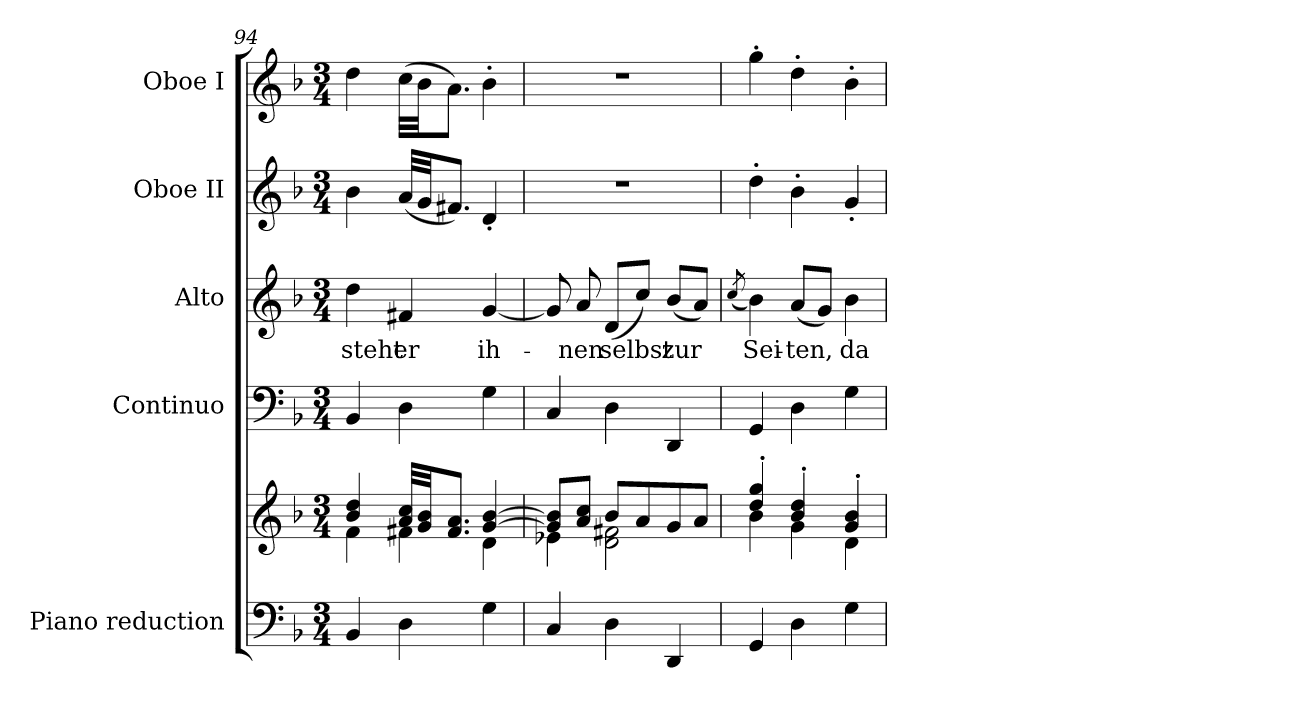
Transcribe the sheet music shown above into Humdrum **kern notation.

**kern	**kern	**kern	**kern	**text	**kern	**kern
*part5	*part5	*part4	*part3	*part3	*part2	*part1
*staff6	*staff5	*staff4	*staff3	*staff3	*staff2	*staff1
*I"Piano reduction	*	*I"Continuo	*I"Alto	*	*I"Oboe II	*I"Oboe I
*I'Pno	*	*	*	*	*I'Ob	*I'Ob
*clefF4	*clefG2	*clefF4	*clefG2	*	*clefG2	*clefG2
*k[b-]	*k[b-]	*k[b-]	*k[b-]	*	*k[b-]	*k[b-]
*M3/4	*M3/4	*M3/4	*M3/4	*	*M3/4	*M3/4
=94	=94	=94	=94	=94	=94	=94
*	*^	*	*	*	*	*
!	!	!	!	!	!LO:LY:b	!	!
4BB-/	4b-/ 4dd/	4f\	4BB-/	4dd\	steht	4b-\	4dd\
!	!	!	!	!	!LO:LY:b	!	!
4D\	32a/ 32cc/LLL	4f#X\	4D\	4f#X/	er	(<32a/LLL	(>32cc\LLL
.	32g/ 32b-/JJ	.	.	.	.	32g/JJ	32b-\JJ
.	8.f#/ 8.a/J	.	.	.	.	8.f#X/J)	8.a\J)
!	!	!	!	!	!LO:LY:b	!	!
4G\	[4g/ [4b-/	4d\	4G\	[4g/	ih-	4d'/	4b-'\
!!LO:LB:g=z
=95	=95	=95	=95	=95	=95	=95	=95
4C/	8g/] 8b-/]L	4e-X\	4C/	8g/]	.	2.r	2.r
!	!	!	!	!	!LO:LY:b	!	!
.	8a/ 8cc/J	.	.	8a/	-nen	.	.
!	!	!	!	!	!LO:LY:b	!	!
4D\	8b-/L	2d\ 2f#X\	4D\	(<8d/L	selbst	.	.
.	8a/	.	.	8cc/J)	.	.	.
!	!	!	!	!	!LO:LY:b	!	!
4DD/	8g/	.	4DD/	(<8b-/L	zur	.	.
.	8a/J	.	.	8a/J)	.	.	.
=96	=96	=96	=96	=96	=96	=96	=96
.	.	.	.	(<8qcc/	.	.	.
!	!	!	!	!	!LO:LY:b	!	!
4GG/	4dd/' 4gg/'	4b-\	4GG/	4b-\)	Sei-	4dd'\	4gg'\
!	!	!	!	!	!LO:LY:b	!	!
4D\	4b-/' 4dd/'	4g\	4D\	(<8a/L	-ten,	4b-'\	4dd'\
.	.	.	.	8g/J)	.	.	.
!	!	!	!	!	!LO:LY:b	!	!
4G\	4g/' 4b-/'	4d\	4G\	4b-\	da-	4g'/	4b-'\
*	*v	*v	*	*	*	*	*
=	=	=	=	=	=	=
*-	*-	*-	*-	*-	*-	*-
